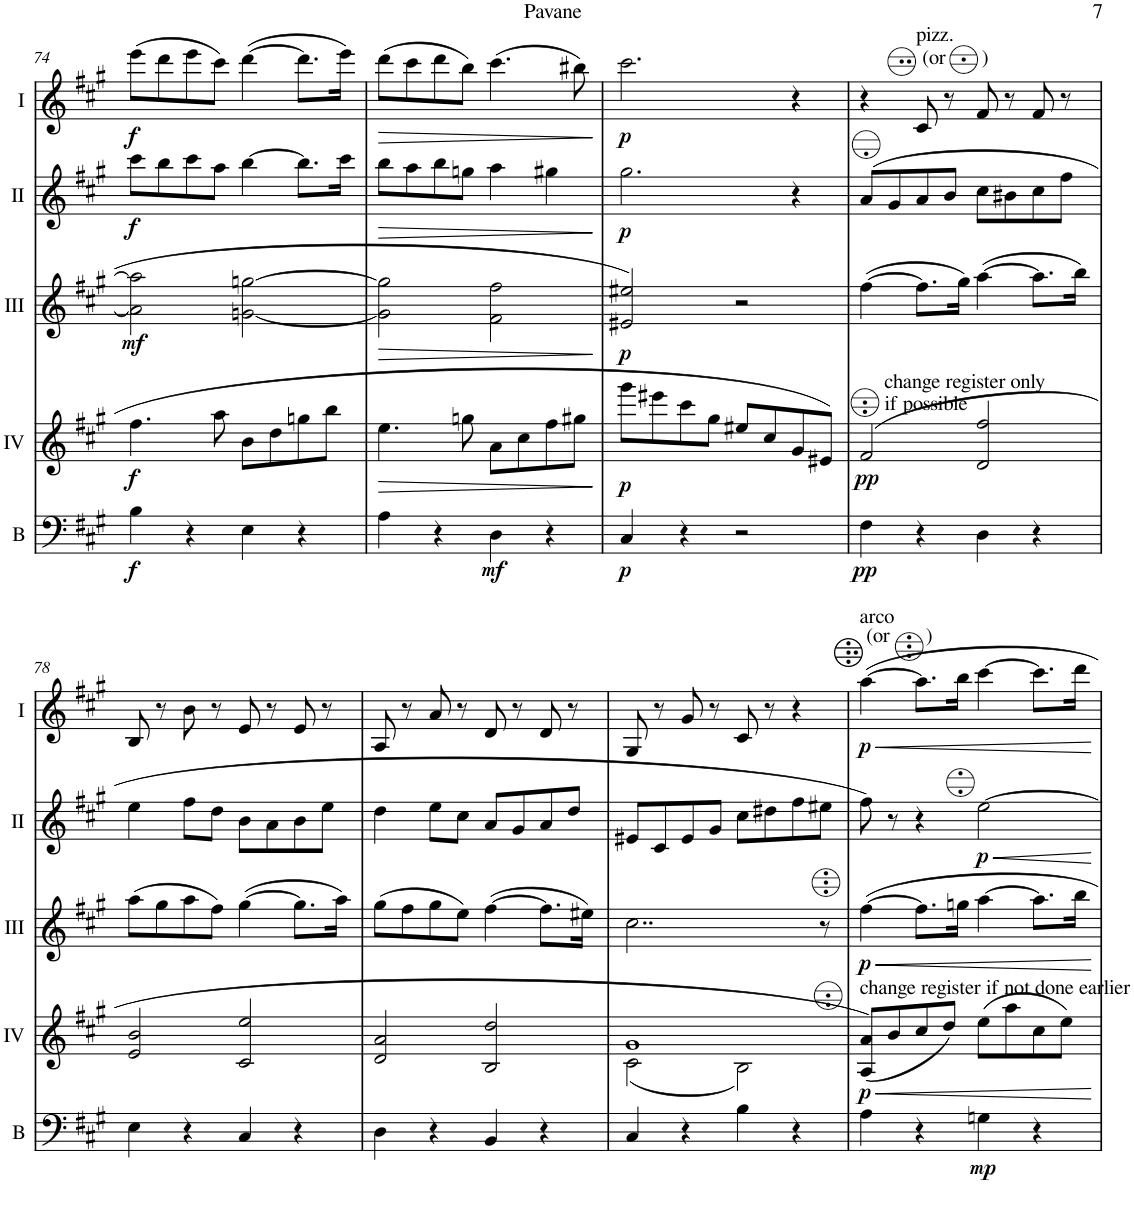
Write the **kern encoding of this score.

**kern	**dynam	**kern	**dynam	**kern	**dynam	**kern	**dynam	**kern	**dynam
*part5	*part5	*part4	*part4	*part3	*part3	*part2	*part2	*part1	*part1
*staff5	*staff5	*staff4	*staff4	*staff3	*staff3	*staff2	*staff2	*staff1	*staff1
*I"Bass	*	*I"Acc. 4	*	*I"Acc. 3	*	*I"Acc. 2	*	*I"Acc. 1	*
*I'B	*	*	*	*	*	*	*	*	*
!!LO:PB:g=z
*clefF4	*	*clefG2	*	*clefG2	*	*clefG2	*	*clefG2	*
*Trd7c12	*	*Trd7c12	*	*	*	*	*	*	*
*k[f#c#g#]	*	*k[f#c#g#]	*	*k[f#c#g#]	*	*k[f#c#g#]	*	*k[f#c#g#]	*
*M4/4	*	*M4/4	*	*M4/4	*	*M4/4	*	*M4/4	*
*met(c)	*	*met(c)	*	*met(c)	*	*met(c)	*	*met(c)	*
=74	=74	=74	=74	=74	=74	=74	=74	=74	=74
!	!LO:DY:b	!	!LO:DY:b	!	!LO:DY:b	!	!LO:DY:b	!	!LO:DY:b
4B\	f	4.ff#\	f	2A\] 2a\]	mf	8cc#\L	f	(8ee\L	f
.	.	.	.	.	.	8b\	.	8dd\	.
4r	.	.	.	.	.	8cc#\	.	8ee\	.
.	.	8aa\	.	.	.	8a\J	.	8cc#\J)	.
4E\	.	8b\L	.	[2Gn\ [2gn\	.	[4b\	.	([4dd\	.
.	.	8dd\	.	.	.	.	.	.	.
4r	.	8ggn\	.	.	.	8.b\L]	.	8.dd\L]	.
.	.	8bb\J	.	.	.	.	.	.	.
.	.	.	.	.	.	16cc#\Jk	.	16ee\Jk)	.
=75	=75	=75	=75	=75	=75	=75	=75	=75	=75
!	!	!	!LO:HP:b	!	!LO:HP:b	!	!LO:HP:b	!	!LO:HP:b
4A\	.	4.ee\	>	2G\] 2g\]	>	8b\L	>	(8dd\L	>
.	.	.	.	.	.	8a\	.	8cc#\	.
4r	.	.	.	.	.	8b\	.	8dd\	.
.	.	8ggn\	.	.	.	8gn\J	.	8b\J)	.
!	!LO:DY:b	!	!	!	!	!	!	!	!
4D\	mf	8a\L	.	2F#\ 2f#\	.	4a\	.	(4.cc#\	.
.	.	8cc#\	.	.	.	.	.	.	.
4r	.	8ff#\	.	.	.	4g#X\	.	.	.
.	.	8gg#X\J	.	.	.	.	.	8b#X\)	.
.	.	.	]	.	]	.	]	.	]
=76	=76	=76	=76	=76	=76	=76	=76	=76	=76
!	!LO:DY:b	!	!LO:DY:b	!	!LO:DY:b	!	!LO:DY:b	!	!LO:DY:b
4C#/	p	8ggg#\L	p	2E#X/ 2e#X/	p	2.g#\	p	2.cc#\	p
.	.	8eee#X\	.	.	.	.	.	.	.
4r	.	8ccc#\	.	.	.	.	.	.	.
.	.	8gg#\J	.	.	.	.	.	.	.
2r	.	8ee#X/L	.	2r	.	.	.	.	.
.	.	8cc#/	.	.	.	.	.	.	.
.	.	8g#/	.	.	.	4r	.	4r	.
.	.	8e#X/J	.	.	.	.	.	.	.
=77	=77	=77	=77	=77	=77	=77	=77	=77	=77
!	!	!LO:TX:a:t=change register only	!	!	!	!	!	!	!
!	!	!LO:TX:a:t=if possible	!	!	!	!	!	!	!
!	!LO:DY:b	!	!LO:DY:b	!	!	!	!	!	!
4F#\	pp	(2f#/	pp	([4f#\	.	(8A/L	.	4r	.
.	.	.	.	.	.	8G#/	.	.	.
!	!	!	!	!	!	!	!	!LO:TX:a:t=(or       )	!
!	!	!	!	!	!	!	!	!LO:TX:a:t=pizz.	!
4r	.	.	.	8.f#\L]	.	8A/	.	8c#/	.
.	.	.	.	.	.	8B/J	.	8r	.
.	.	.	.	16g#\Jk)	.	.	.	.	.
4D\	.	2d/ 2ff#/	.	([4a\	.	8c#\L	.	8f#/	.
.	.	.	.	.	.	8B#X\	.	8r	.
4r	.	.	.	8.a\L]	.	8c#\	.	8f#/	.
.	.	.	.	.	.	8f#\J	.	8r	.
.	.	.	.	16b\Jk)	.	.	.	.	.
!!LO:LB:g=z
=78	=78	=78	=78	=78	=78	=78	=78	=78	=78
4E\	.	2e/ 2b/	.	(8a\L	.	4e\	.	8B/	.
.	.	.	.	8g#\	.	.	.	8r	.
4r	.	.	.	8a\	.	8f#\L	.	8b\	.
.	.	.	.	8f#\J)	.	8d\J	.	8r	.
4C#/	.	2c#/ 2ee/	.	([4g#\	.	8B\L	.	8e/	.
.	.	.	.	.	.	8A\	.	8r	.
4r	.	.	.	8.g#\L]	.	8B\	.	8e/	.
.	.	.	.	.	.	8e\J	.	8r	.
.	.	.	.	16a\Jk)	.	.	.	.	.
=79	=79	=79	=79	=79	=79	=79	=79	=79	=79
4D\	.	2d/ 2a/	.	(8g#\L	.	4d\	.	8A/	.
.	.	.	.	8f#\	.	.	.	8r	.
4r	.	.	.	8g#\	.	8e\L	.	8a/	.
.	.	.	.	8e\J)	.	8c#\J	.	8r	.
4BB/	.	2B/ 2dd/	.	([4f#\	.	8A/L	.	8d/	.
.	.	.	.	.	.	8G#/	.	8r	.
4r	.	.	.	8.f#\L]	.	8A/	.	8d/	.
.	.	.	.	.	.	8d/J	.	8r	.
.	.	.	.	16e#X\Jk)	.	.	.	.	.
=80	=80	=80	=80	=80	=80	=80	=80	=80	=80
*	*	*^	*	*	*	*	*	*	*
4C#/	.	1g#	(2c#\	.	2..c#\	.	8E#X/L	.	8G#/	.
.	.	.	.	.	.	.	8C#/	.	8r	.
4r	.	.	.	.	.	.	8E#/	.	8g#/	.
.	.	.	.	.	.	.	8G#/J	.	8r	.
4B\	.	.	2B\)	.	.	.	8c#\L	.	8c#/	.
.	.	.	.	.	.	.	8d#X\	.	8r	.
4r	.	.	.	.	.	.	8f#\	.	4r	.
.	.	.	.	.	8r	.	8e#X\J	.	.	.
*	*	*v	*v	*	*	*	*	*	*	*
=81	=81	=81	=81	=81	=81	=81	=81	=81	=81
!	!	!	!	!	!	!	!	!LO:TX:a:t=(or       )	!
!	!	!	!	!	!	!	!	!LO:TX:a:t=arco	!
!	!	!LO:TX:a:t=change register if not done earlier	!	!	!	!	!	!	!
!	!	!	!LO:HP:b	!	!LO:HP:b	!	!	!	!LO:HP:b
!	!	!	!LO:DY:n=1:b	!	!LO:DY:n=1:b	!	!	!	!LO:DY:n=1:b
4A\	.	(8A/ 8a/L)	< p	[4f#\	< p	8f#\)	.	[4a\	< p
.	.	8b/	.	.	.	8r	.	.	.
4r	.	8cc#/	.	8.f#\L]	.	4r	.	8.a\L]	.
.	.	8dd/J)	.	.	.	.	.	.	.
.	.	.	.	16gn\Jk	.	.	.	16b\Jk	.
!	!LO:DY:b	!	!	!	!	!	!LO:HP:b	!	!
!	!	!	!	!	!	!	!LO:DY:n=1:b	!	!
4Gn\	mp	(8ee\L	.	[4a\	.	[2e\	< p	[4cc#\	.
.	.	8aa\	.	.	.	.	.	.	.
4r	.	8cc#\	.	8.a\L]	.	.	.	8.cc#\L]	.
.	.	8ee\J)	.	.	.	.	.	.	.
.	.	.	.	16b\Jk	.	.	.	16dd\Jk	.
.	.	.	[	.	[	.	[	.	[
=	=	=	=	=	=	=	=	=	=
*-	*-	*-	*-	*-	*-	*-	*-	*-	*-
